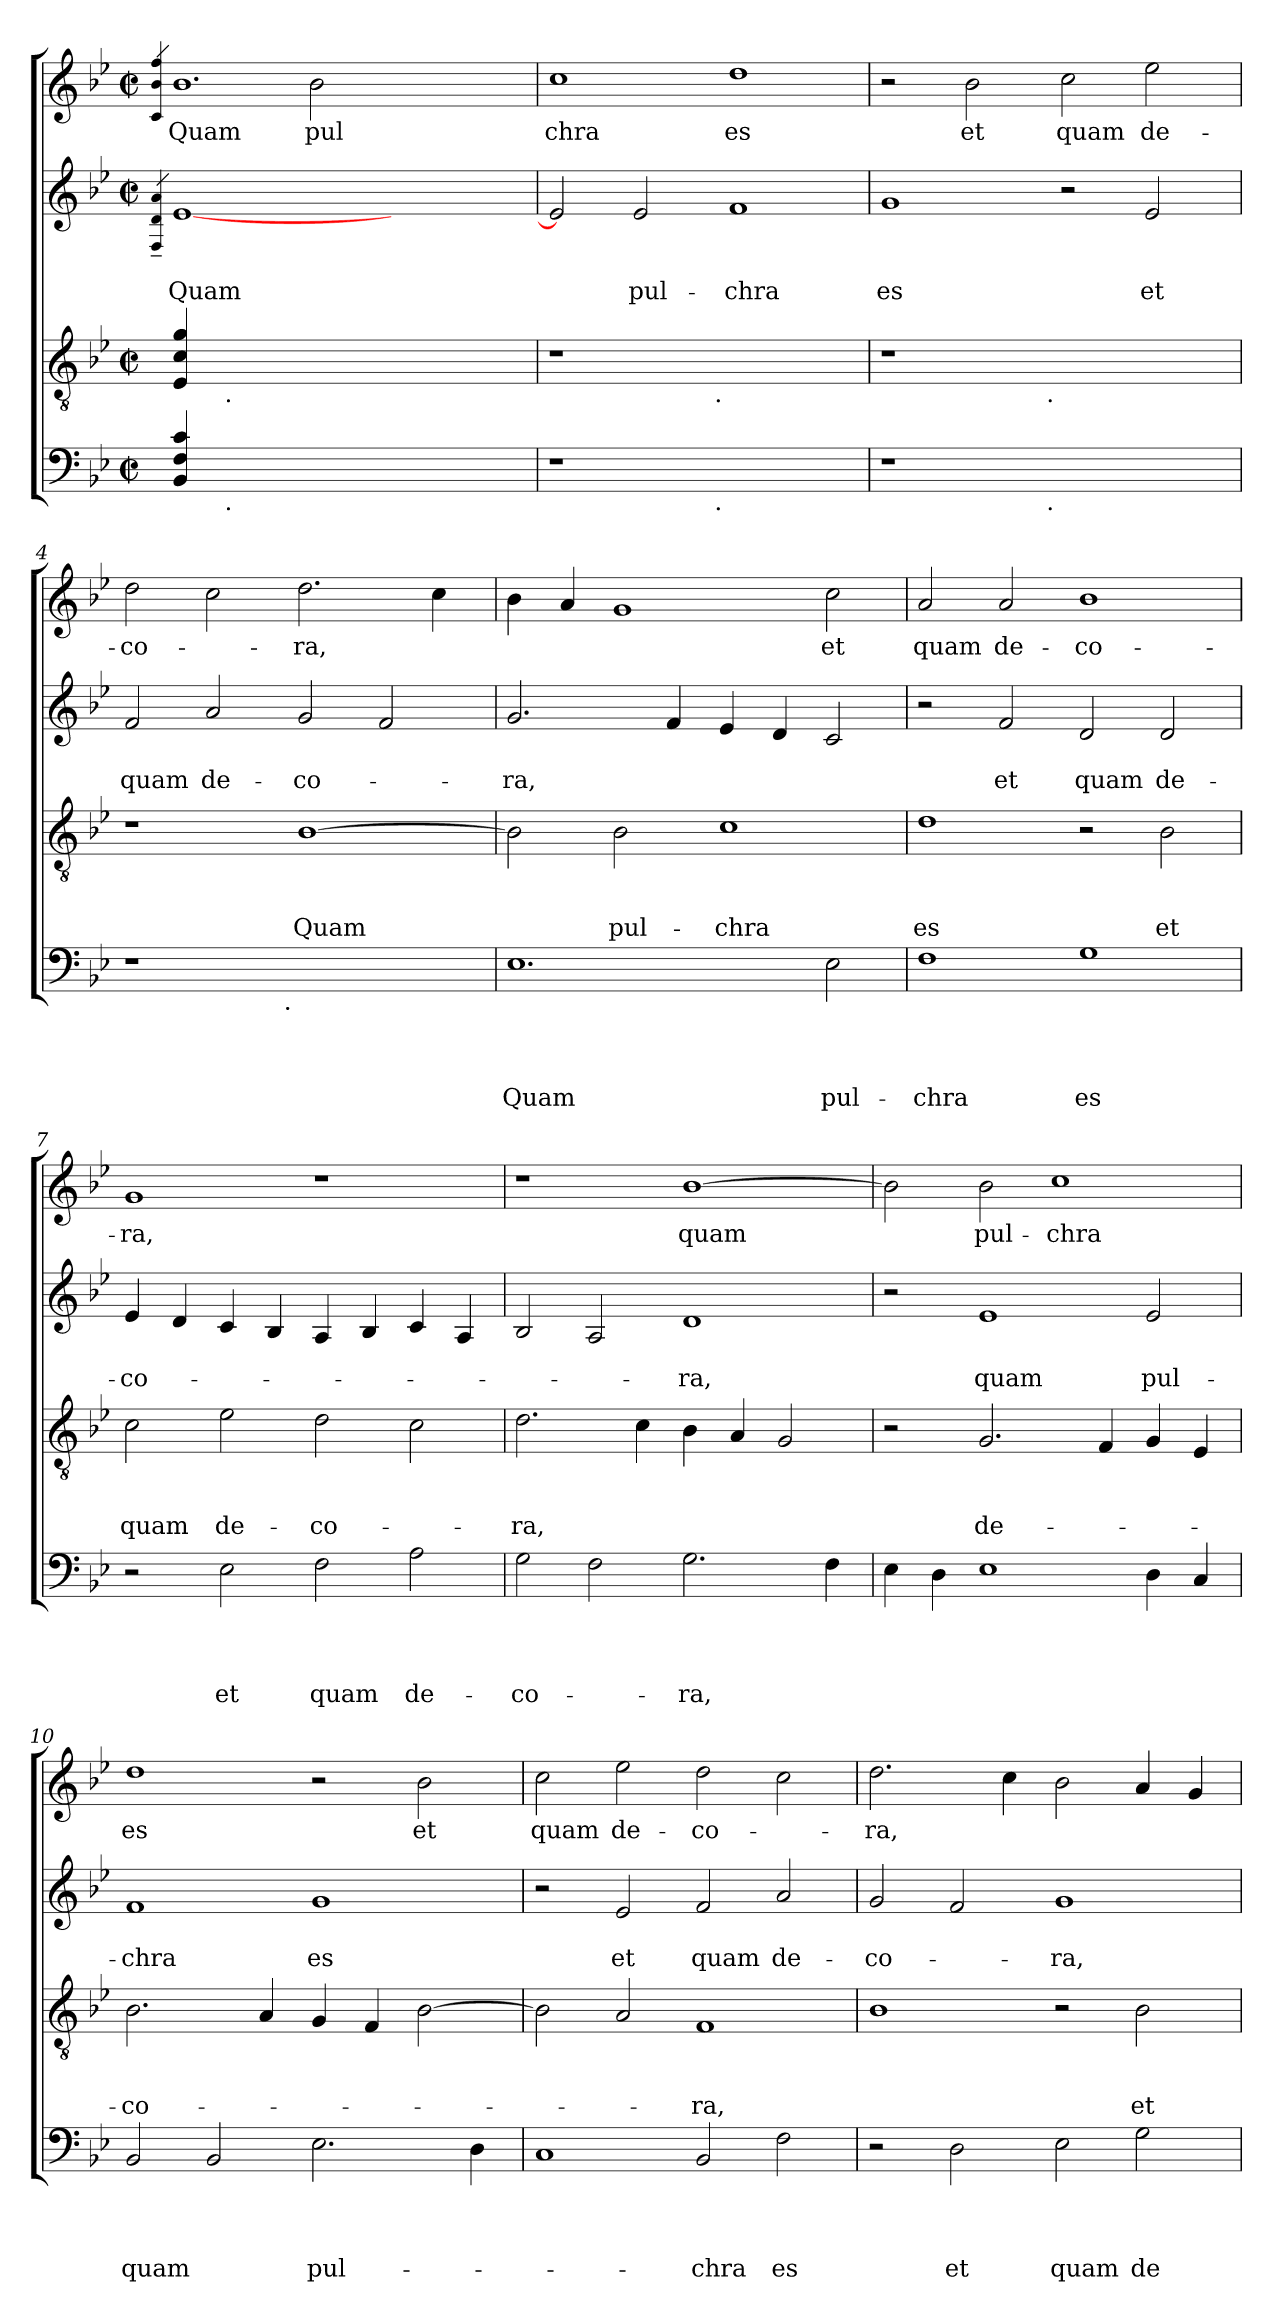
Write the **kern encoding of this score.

**kern	**text	**text	**text	**text	**kern	**text	**text	**text	**kern	**text	**text	**kern	**text
*part4	*part4	*part4	*part4	*part4	*part3	*part3	*part3	*part3	*part2	*part2	*part2	*part1	*part1
*staff4	*staff4	*staff4	*staff4	*staff4	*staff3	*staff3	*staff3	*staff3	*staff2	*staff2	*staff2	*staff1	*staff1
*clefF4	*	*	*	*	*clefGv2	*	*	*	*clefG2	*	*	*clefG2	*
*k[b-e-]	*	*	*	*	*k[b-e-]	*	*	*	*k[b-e-]	*	*	*k[b-e-]	*
*B-:	*	*	*	*	*B-:	*	*	*	*B-:	*	*	*B-:	*
*M2/2	*	*	*	*	*M2/2	*	*	*	*M2/2	*	*	*M2/2	*
*met(c|)	*	*	*	*	*met(c|)	*	*	*	*met(c|)	*	*	*met(c|)	*
=1	=1	=1	=1	=1	=1	=1	=1	=1	=1	=1	=1	=1	=1
.	.	.	.	.	.	.	.	.	4qF/~< 4qd/~< 4qa/~<	.	.	4qc/ 4qb-/ 4qff/	.
!	!	!	!	!	!	!	!	!	!	!	!LO:LY:b	!	!LO:LY:b
*^	*	*	*	*	*^	*	*	*	*	*	*	*^	*
4BB-/ 4F/ 4c/	8ryy	.	.	.	.	4E-/ 4c/ 4g/	8ryy	.	.	.	[<1e-	.	Quam	1.b-	2ryy	Quam
.	32ryy	.	.	.	.	.	32ryy	.	.	.	.	.	.	.	.	.
!	!	!	!	!	!	!	!LO:TX:b:t=.	!	!	!	!	!	!	!	!	!
!	!LO:TX:b:t=.	!	!	!	!	!	!	!	!	!	!	!	!	!	!	!
.	1ryy	.	.	.	.	.	1ryy	.	.	.	.	.	.	.	.	.
1ryy	.	.	.	.	.	1ryy	.	.	.	.	.	.	.	.	.	.
!	!	!	!	!	!	!	!	!	!	!	!	!	!	!	!	!LO:LY:b
.	.	.	.	.	.	.	.	.	.	.	.	.	.	.	2b-\	pul-
.	.	.	.	.	.	.	.	.	.	.	2ryy	.	.	.	2ryy	.
.	4ryy	.	.	.	.	.	4ryy	.	.	.	.	.	.	.	.	.
4ryy	.	.	.	.	.	4ryy	.	.	.	.	.	.	.	.	.	.
.	16.ryy	.	.	.	.	.	16.ryy	.	.	.	.	.	.	.	.	.
=2	=2	=2	=2	=2	=2	=2	=2	=2	=2	=2	=2	=2	=2	=2	=2	=2
!	!	!	!	!	!	!	!	!	!	!	!	!	!	!	!	!LO:LY:b:rj
*	*	*	*	*	*	*	*	*	*	*	*	*	*	*v	*v	*
1r	2ryy	.	.	.	.	1r	2ryy	.	.	.	2e-/]	.	.	1cc	-chra
!	!	!	!	!	!	!	!	!	!	!	!	!	!LO:LY:b	!	!
.	4...ryy	.	.	.	.	.	4...ryy	.	.	.	2e-/	.	pul-	.	.
!	!	!	!	!	!	!	!LO:TX:b:t=.	!	!	!	!	!	!	!	!
!	!LO:TX:b:t=.	!	!	!	!	!	!	!	!	!	!	!	!	!	!
.	1ryy	.	.	.	.	.	1ryy	.	.	.	.	.	.	.	.
!	!	!	!	!	!	!	!	!	!	!	!	!	!LO:LY:b:rj	!	!LO:LY:b
1ryy	.	.	.	.	.	1ryy	.	.	.	.	1f	.	-chra	1dd	es
.	32ryy	.	.	.	.	.	32ryy	.	.	.	.	.	.	.	.
=3	=3	=3	=3	=3	=3	=3	=3	=3	=3	=3	=3	=3	=3	=3	=3
!	!	!	!	!	!	!	!	!	!	!	!	!	!LO:LY:b	!	!
1r	2ryy	.	.	.	.	1r	2ryy	.	.	.	1g	.	es	2r	.
!	!	!	!	!	!	!	!	!	!	!	!	!	!	!	!LO:LY:b
.	4...ryy	.	.	.	.	.	4...ryy	.	.	.	.	.	.	2b-\	et
!	!	!	!	!	!	!	!LO:TX:b:t=.	!	!	!	!	!	!	!	!
!	!LO:TX:b:t=.	!	!	!	!	!	!	!	!	!	!	!	!	!	!
.	1ryy	.	.	.	.	.	1ryy	.	.	.	.	.	.	.	.
!	!	!	!	!	!	!	!	!	!	!	!	!	!	!	!LO:LY:b
1ryy	.	.	.	.	.	1ryy	.	.	.	.	2r	.	.	2cc\	quam
!	!	!	!	!	!	!	!	!	!	!	!	!	!LO:LY:b	!	!LO:LY:b
.	.	.	.	.	.	.	.	.	.	.	2e-/	.	et	2ee-\	de-
.	32ryy	.	.	.	.	.	32ryy	.	.	.	.	.	.	.	.
=4	=4	=4	=4	=4	=4	=4	=4	=4	=4	=4	=4	=4	=4	=4	=4
!	!	!	!	!	!	!	!	!	!	!	!	!	!LO:LY:b	!	!LO:LY:b
*	*	*	*	*	*	*v	*v	*	*	*	*	*	*	*	*
1r	2ryy	.	.	.	.	1r	.	.	.	2f/	.	quam	2dd\	-co-
!	!	!	!	!	!	!	!	!	!	!	!	!LO:LY:b	!	!
.	4...ryy	.	.	.	.	.	.	.	.	2a/	.	de-	2cc\	.
!	!LO:TX:b:t=.	!	!	!	!	!	!	!	!	!	!	!	!	!
.	1ryy	.	.	.	.	.	.	.	.	.	.	.	.	.
!	!	!	!	!	!	!	!	!	!LO:LY:b	!	!	!LO:LY:b	!	!LO:LY:b
1ryy	.	.	.	.	.	[>1B-	.	.	Quam	2g/	.	-co-	2.dd\	-ra,
.	.	.	.	.	.	.	.	.	.	2f/	.	.	.	.
.	.	.	.	.	.	.	.	.	.	.	.	.	4cc\	.
.	32ryy	.	.	.	.	.	.	.	.	.	.	.	.	.
=5	=5	=5	=5	=5	=5	=5	=5	=5	=5	=5	=5	=5	=5	=5
!	!	!	!	!	!LO:LY:b	!	!	!	!	!	!	!LO:LY:b	!	!
*v	*v	*	*	*	*	*	*	*	*	*	*	*	*	*
1.E-	.	.	.	Quam	2B-\]	.	.	.	2.g/	.	-ra,	4b-\	.
.	.	.	.	.	.	.	.	.	.	.	.	4a/	.
!	!	!	!	!	!	!	!	!LO:LY:b	!	!	!	!	!
.	.	.	.	.	2B-\	.	.	pul-	.	.	.	1g	.
.	.	.	.	.	.	.	.	.	4f/	.	.	.	.
!	!	!	!	!	!	!	!	!LO:LY:b:rj	!	!	!	!	!
.	.	.	.	.	1c	.	.	-chra	4e-/	.	.	.	.
.	.	.	.	.	.	.	.	.	4d/	.	.	.	.
!	!	!	!	!LO:LY:b	!	!	!	!	!	!	!	!	!LO:LY:b
2E-\	.	.	.	pul-	.	.	.	.	2c/	.	.	2cc\	et
=6	=6	=6	=6	=6	=6	=6	=6	=6	=6	=6	=6	=6	=6
!	!	!	!	!LO:LY:b	!	!	!	!LO:LY:b	!	!	!	!	!LO:LY:b
1F	.	.	.	-chra	1d	.	.	es	2r	.	.	2a/	quam
!	!	!	!	!	!	!	!	!	!	!	!LO:LY:b	!	!LO:LY:b
.	.	.	.	.	.	.	.	.	2f/	.	et	2a/	de-
!	!	!	!	!LO:LY:b	!	!	!	!	!	!	!LO:LY:b	!	!LO:LY:b
1G	.	.	.	es	2r	.	.	.	2d/	.	quam	1b-	-co-
!	!	!	!	!	!	!	!	!LO:LY:b	!	!	!LO:LY:b	!	!
.	.	.	.	.	2B-\	.	.	et	2d/	.	de-	.	.
!!LO:LB:g=z
=7	=7	=7	=7	=7	=7	=7	=7	=7	=7	=7	=7	=7	=7
!	!	!	!	!	!	!	!	!LO:LY:b	!	!	!LO:LY:b	!	!LO:LY:b
2r	.	.	.	.	2c\	.	.	quam	4e-/	.	-co-	1g	-ra,
.	.	.	.	.	.	.	.	.	4d/	.	.	.	.
!	!	!	!	!LO:LY:b	!	!	!	!LO:LY:b	!	!	!	!	!
2E-\	.	.	.	et	2e-\	.	.	de-	4c/	.	.	.	.
.	.	.	.	.	.	.	.	.	4B-/	.	.	.	.
!	!	!	!	!LO:LY:b	!	!	!	!LO:LY:b	!	!	!	!	!
2F\	.	.	.	quam	2d\	.	.	-co-	4A/	.	.	1r	.
.	.	.	.	.	.	.	.	.	4B-/	.	.	.	.
!	!	!	!	!LO:LY:b	!	!	!	!	!	!	!	!	!
2A\	.	.	.	de-	2c\	.	.	.	4c/	.	.	.	.
.	.	.	.	.	.	.	.	.	4A/	.	.	.	.
=8	=8	=8	=8	=8	=8	=8	=8	=8	=8	=8	=8	=8	=8
!	!	!	!	!LO:LY:b	!	!	!	!LO:LY:b	!	!	!	!	!
2G\	.	.	.	-co-	2.d\	.	.	-ra,	2B-/	.	.	1r	.
2F\	.	.	.	.	.	.	.	.	2A/	.	.	.	.
.	.	.	.	.	4c\	.	.	.	.	.	.	.	.
!	!	!	!	!LO:LY:b	!	!	!	!	!	!	!LO:LY:b	!	!LO:LY:b
2.G\	.	.	.	-ra,	4B-\	.	.	.	1d	.	-ra,	[>1b-	quam
.	.	.	.	.	4A/	.	.	.	.	.	.	.	.
.	.	.	.	.	2G/	.	.	.	.	.	.	.	.
4F\	.	.	.	.	.	.	.	.	.	.	.	.	.
=9	=9	=9	=9	=9	=9	=9	=9	=9	=9	=9	=9	=9	=9
4E-\	.	.	.	.	2r	.	.	.	2r	.	.	2b-\]	.
4D\	.	.	.	.	.	.	.	.	.	.	.	.	.
!	!	!	!	!	!	!	!	!LO:LY:b	!	!	!LO:LY:b	!	!LO:LY:b
1E-	.	.	.	.	2.G/	.	.	de-	1e-	.	quam	2b-\	pul-
!	!	!	!	!	!	!	!	!	!	!	!	!	!LO:LY:b:rj
.	.	.	.	.	.	.	.	.	.	.	.	1cc	-chra
.	.	.	.	.	4F/	.	.	.	.	.	.	.	.
!	!	!	!	!	!	!	!	!	!	!	!LO:LY:b	!	!
4D\	.	.	.	.	4G/	.	.	.	2e-/	.	pul-	.	.
4C/	.	.	.	.	4E-/	.	.	.	.	.	.	.	.
=10	=10	=10	=10	=10	=10	=10	=10	=10	=10	=10	=10	=10	=10
!	!	!	!	!LO:LY:b	!	!	!	!LO:LY:b	!	!	!LO:LY:b	!	!LO:LY:b
2BB-/	.	.	.	quam	2.B-\	.	.	-co-	1f	.	-chra	1dd	es
2BB-/	.	.	.	.	.	.	.	.	.	.	.	.	.
.	.	.	.	.	4A/	.	.	.	.	.	.	.	.
!	!	!	!	!LO:LY:b	!	!	!	!	!	!	!LO:LY:b	!	!
2.E-\	.	.	.	pul-	4G/	.	.	.	1g	.	es	2r	.
.	.	.	.	.	4F/	.	.	.	.	.	.	.	.
!	!	!	!	!	!	!	!	!	!	!	!	!	!LO:LY:b
.	.	.	.	.	[>2B-\	.	.	.	.	.	.	2b-\	et
4D\	.	.	.	.	.	.	.	.	.	.	.	.	.
=11	=11	=11	=11	=11	=11	=11	=11	=11	=11	=11	=11	=11	=11
!	!	!	!	!	!	!	!	!	!	!	!	!	!LO:LY:b
1C	.	.	.	.	2B-\]	.	.	.	2r	.	.	2cc\	quam
!	!	!	!	!	!	!	!	!	!	!	!LO:LY:b	!	!LO:LY:b
.	.	.	.	.	2A/	.	.	.	2e-/	.	et	2ee-\	de-
!	!	!	!	!LO:LY:b	!	!	!	!LO:LY:b	!	!	!LO:LY:b	!	!LO:LY:b
2BB-/	.	.	.	-chra	1F	.	.	-ra,	2f/	.	quam	2dd\	-co-
!	!	!	!	!LO:LY:b	!	!	!	!	!	!	!LO:LY:b	!	!
2F\	.	.	.	es	.	.	.	.	2a/	.	de-	2cc\	.
!!LO:LB:g=z
=12	=12	=12	=12	=12	=12	=12	=12	=12	=12	=12	=12	=12	=12
!	!	!	!	!	!	!	!	!	!	!	!LO:LY:b	!	!LO:LY:b
2r	.	.	.	.	1B-	.	.	.	2g/	.	-co-	2.dd\	-ra,
!	!	!	!	!LO:LY:b	!	!	!	!	!	!	!	!	!
2D\	.	.	.	et	.	.	.	.	2f/	.	.	.	.
.	.	.	.	.	.	.	.	.	.	.	.	4cc\	.
!	!	!	!	!LO:LY:b	!	!	!	!	!	!	!LO:LY:b	!	!
2E-\	.	.	.	quam	2r	.	.	.	1g	.	-ra,	2b-\	.
!	!	!	!	!LO:LY:b	!	!	!	!LO:LY:b	!	!	!	!	!
2G\	.	.	.	de-	2B-\	.	.	et	.	.	.	4a/	.
.	.	.	.	.	.	.	.	.	.	.	.	4g/	.
=	=	=	=	=	=	=	=	=	=	=	=	=	=
*-	*-	*-	*-	*-	*-	*-	*-	*-	*-	*-	*-	*-	*-
